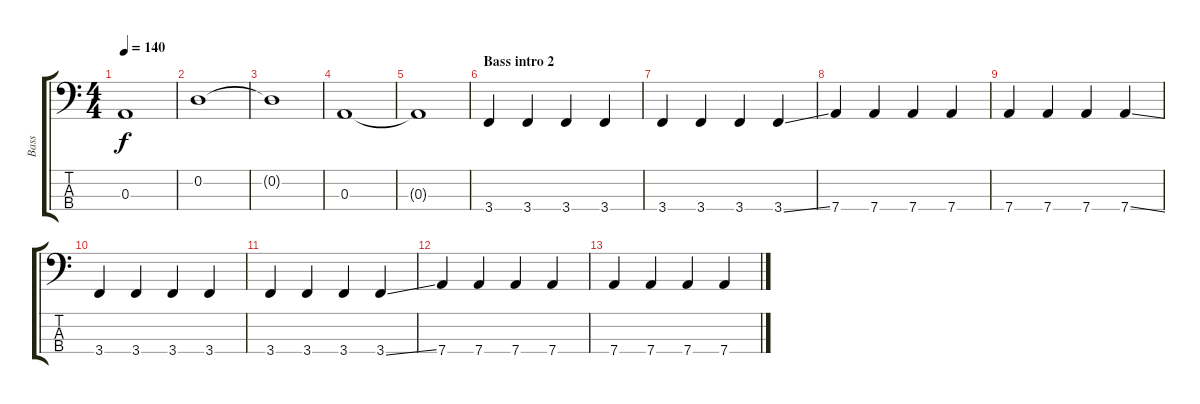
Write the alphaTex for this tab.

\track ("Bass" "Bass") {instrument electricbassfinger}
\staff {score tabs}
\tuning (G2 D2 A1 D1) {hide}
\ts (4 4)
\tempo 140
\clef f4
\ks c
0.3{t}.1{dy f} |
0.2.1 |
0.2{t}.1 |
0.3.1 |
0.3{t}.1 |
\section ("" "Bass intro 2")
3.4.4 3.4.4 3.4.4 3.4.4 |
3.4.4 3.4.4 3.4.4 3.4{ss}.4 |
7.4.4 7.4.4 7.4.4 7.4.4 |
7.4.4 7.4.4 7.4.4 7.4{ss}.4 |
3.4.4 3.4.4 3.4.4 3.4.4 |
3.4.4 3.4.4 3.4.4 3.4{ss}.4 |
7.4.4 7.4.4 7.4.4 7.4.4 |
7.4.4 7.4.4 7.4.4 7.4.4
